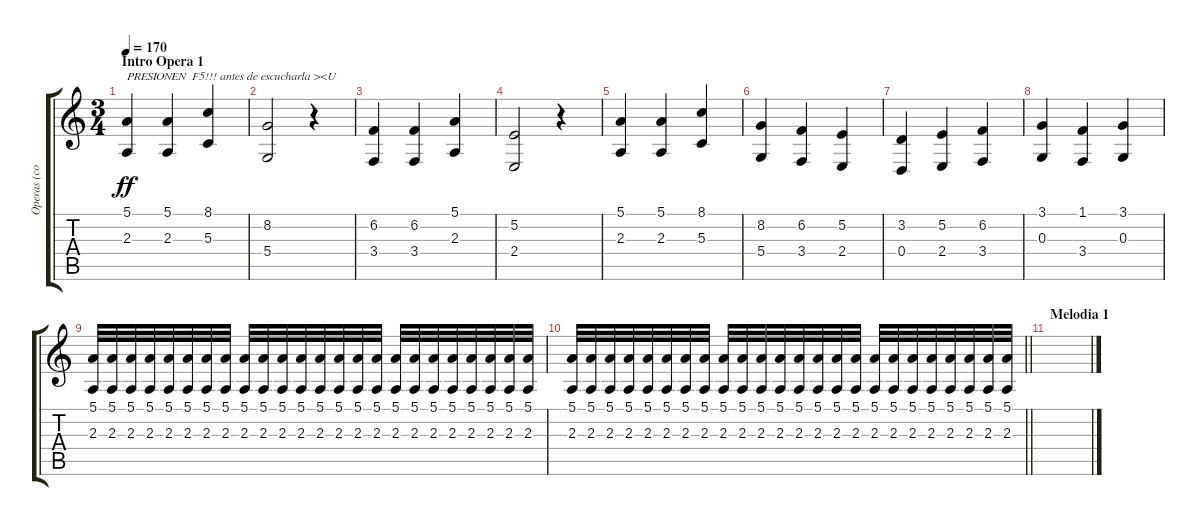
\track ("Operas (coros)" "Operas (co") {instrument choiraahs}
\staff {score tabs}
\tuning (E4 B3 G3 D3 A2 E2) {hide}
\ts (3 4)
\section ("" "Intro Opera 1")
\tempo 170
\clef g2
\ks c
(5.1 2.3).4{txt "PRESIONEN  F5!!! antes de escucharla ><U" dy ff instrument choiraahs} (5.1 2.3).4 (8.1 5.3).4 |
(8.2 5.4).2 r.4 |
(6.2 3.4).4 (6.2 3.4).4 (5.1 2.3).4 |
(5.2 2.4).2 r.4 |
(5.1 2.3).4 (5.1 2.3).4 (8.1 5.3).4 |
(8.2 5.4).4 (6.2 3.4).4 (5.2 2.4).4 |
(3.2 0.4).4 (5.2 2.4).4 (6.2 3.4).4 |
(3.1 0.3).4 (1.1 3.4).4 (3.1 0.3).4 |
(5.1 2.3).32 (5.1 2.3).32 (5.1 2.3).32 (5.1 2.3).32 (5.1 2.3).32 (5.1 2.3).32 (5.1 2.3).32 (5.1 2.3).32 (5.1 2.3).32 (5.1 2.3).32 (5.1 2.3).32 (5.1 2.3).32 (5.1 2.3).32 (5.1 2.3).32 (5.1 2.3).32 (5.1 2.3).32 (5.1 2.3).32 (5.1 2.3).32 (5.1 2.3).32 (5.1 2.3).32 (5.1 2.3).32 (5.1 2.3).32 (5.1 2.3).32 (5.1 2.3).32 |
\barLineRight lightlight
(5.1 2.3).32 (5.1 2.3).32 (5.1 2.3).32 (5.1 2.3).32 (5.1 2.3).32 (5.1 2.3).32 (5.1 2.3).32 (5.1 2.3).32 (5.1 2.3).32 (5.1 2.3).32 (5.1 2.3).32 (5.1 2.3).32 (5.1 2.3).32 (5.1 2.3).32 (5.1 2.3).32 (5.1 2.3).32 (5.1 2.3).32 (5.1 2.3).32 (5.1 2.3).32 (5.1 2.3).32 (5.1 2.3).32 (5.1 2.3).32 (5.1 2.3).32 (5.1 2.3).32 |
\section ("" "Melodia 1")
